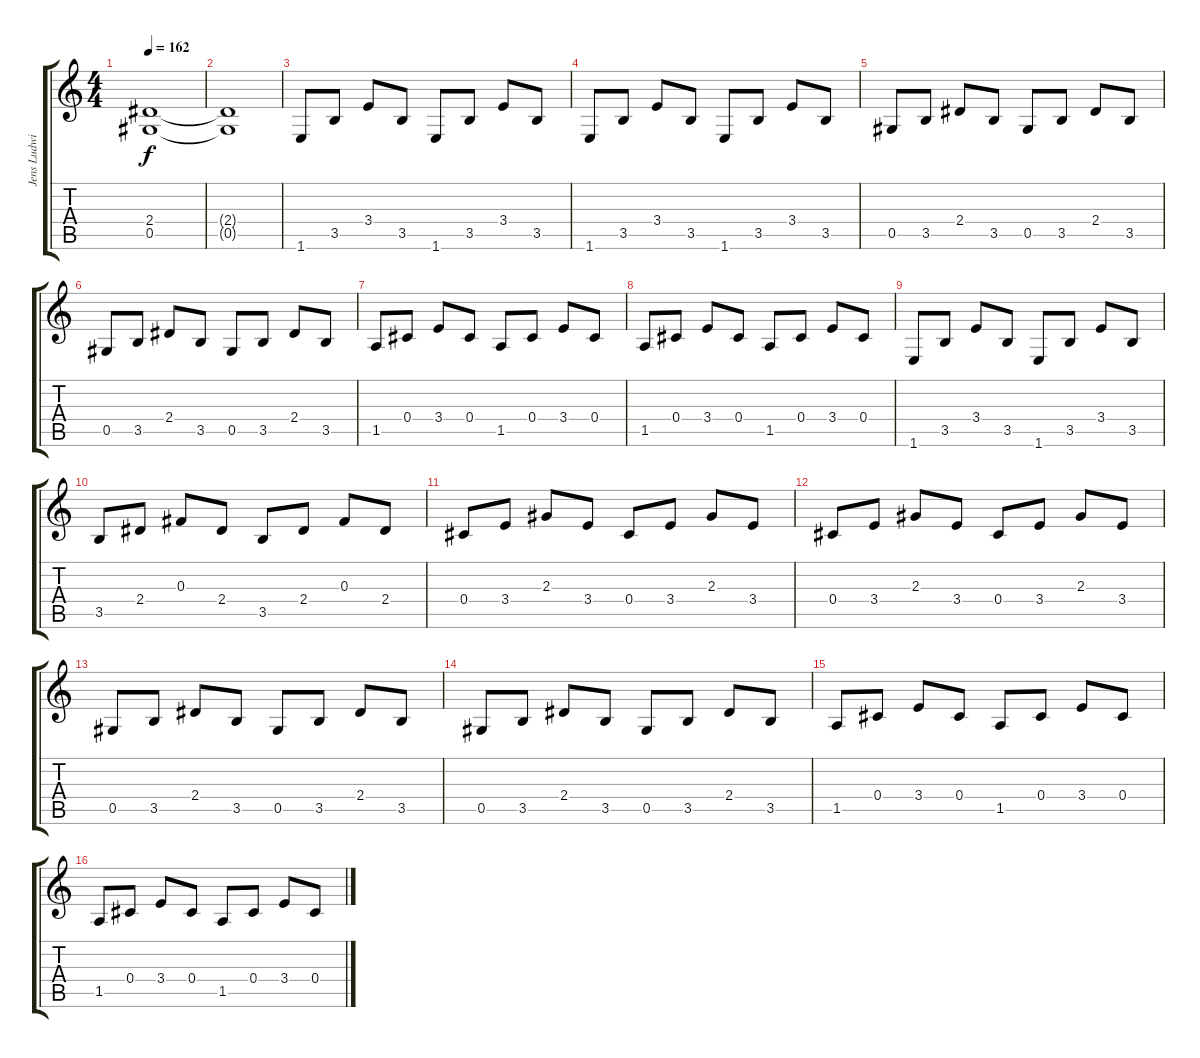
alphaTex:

\track ("Jens Ludwig" "Jens Ludwi") {instrument distortionguitar}
\staff {score tabs}
\tuning (Eb4 Bb3 Gb3 Db3 Ab2 Eb2) {hide}
\ts (4 4)
\tempo 162
\clef g2
\ks c
(2.4 0.5).1{dy f} |
(2.4{t} 0.5{t}).1 |
1.6.8 3.5.8 3.4.8 3.5.8 1.6.8 3.5.8 3.4.8 3.5.8 |
1.6.8 3.5.8 3.4.8 3.5.8 1.6.8 3.5.8 3.4.8 3.5.8 |
0.5.8 3.5.8 2.4.8 3.5.8 0.5.8 3.5.8 2.4.8 3.5.8 |
0.5.8 3.5.8 2.4.8 3.5.8 0.5.8 3.5.8 2.4.8 3.5.8 |
1.5.8 0.4.8 3.4.8 0.4.8 1.5.8 0.4.8 3.4.8 0.4.8 |
1.5.8 0.4.8 3.4.8 0.4.8 1.5.8 0.4.8 3.4.8 0.4.8 |
1.6.8 3.5.8 3.4.8 3.5.8 1.6.8 3.5.8 3.4.8 3.5.8 |
3.5.8 2.4.8 0.3.8 2.4.8 3.5.8 2.4.8 0.3.8 2.4.8 |
0.4.8 3.4.8 2.3.8 3.4.8 0.4.8 3.4.8 2.3.8 3.4.8 |
0.4.8 3.4.8 2.3.8 3.4.8 0.4.8 3.4.8 2.3.8 3.4.8 |
0.5.8 3.5.8 2.4.8 3.5.8 0.5.8 3.5.8 2.4.8 3.5.8 |
0.5.8 3.5.8 2.4.8 3.5.8 0.5.8 3.5.8 2.4.8 3.5.8 |
1.5.8 0.4.8 3.4.8 0.4.8 1.5.8 0.4.8 3.4.8 0.4.8 |
1.5.8 0.4.8 3.4.8 0.4.8 1.5.8 0.4.8 3.4.8 0.4.8
